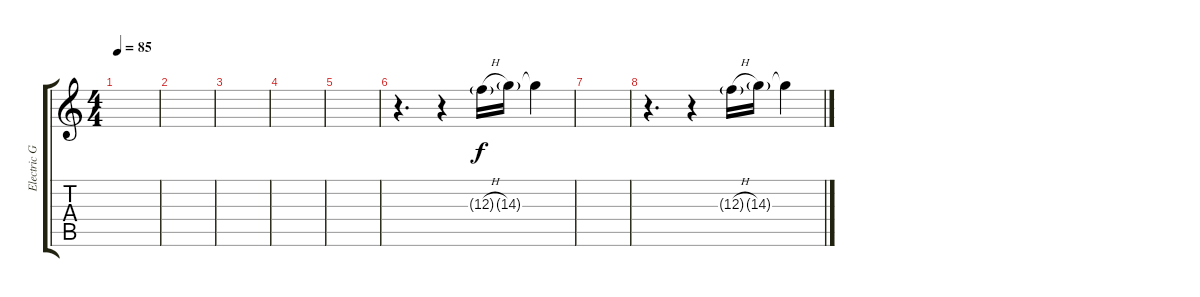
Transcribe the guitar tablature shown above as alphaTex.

\track ("Electric Guitar solo" "Electric G") {instrument distortionguitar}
\staff {score tabs}
\tuning (D4 A3 F3 C3 G2 C2) {hide}
\ts (4 4)
\tempo 85
\clef g2
\ks c
|
|
|
|
|
r.4{d volume 13} r.4 12.3{h g}.16 14.3{g}.16 14.3{t}.4 |
|
r.4{d} r.4 12.3{h g}.16 14.3{g}.16 14.3{t}.4
